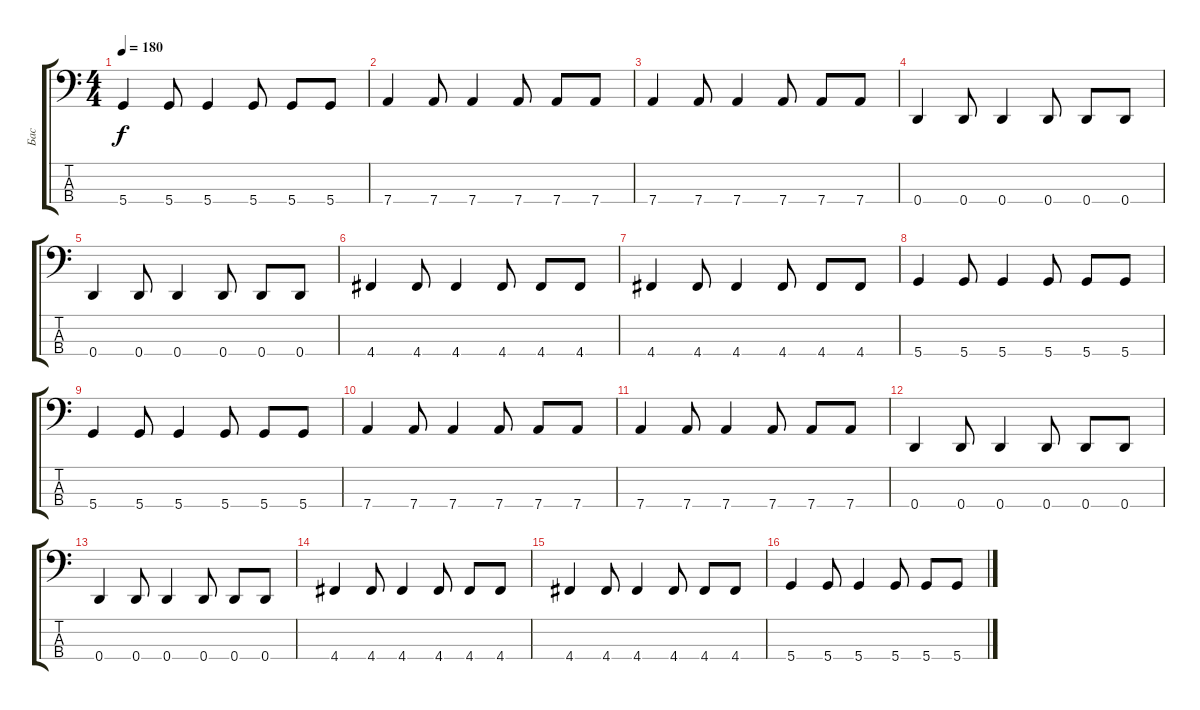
\track ("Бас" "Бас") {instrument slapbass2}
\staff {score tabs}
\tuning (G2 D2 A1 D1) {hide}
\ts (4 4)
\tempo 180
\clef f4
\ks c
5.4.4{dy f} 5.4.8 5.4.4 5.4.8 5.4.8 5.4.8 |
7.4.4 7.4.8 7.4.4 7.4.8 7.4.8 7.4.8 |
7.4.4 7.4.8 7.4.4 7.4.8 7.4.8 7.4.8 |
0.4.4 0.4.8 0.4.4 0.4.8 0.4.8 0.4.8 |
0.4.4 0.4.8 0.4.4 0.4.8 0.4.8 0.4.8 |
4.4.4 4.4.8 4.4.4 4.4.8 4.4.8 4.4.8 |
4.4.4 4.4.8 4.4.4 4.4.8 4.4.8 4.4.8 |
5.4.4 5.4.8 5.4.4 5.4.8 5.4.8 5.4.8 |
5.4.4 5.4.8 5.4.4 5.4.8 5.4.8 5.4.8 |
7.4.4 7.4.8 7.4.4 7.4.8 7.4.8 7.4.8 |
7.4.4 7.4.8 7.4.4 7.4.8 7.4.8 7.4.8 |
0.4.4 0.4.8 0.4.4 0.4.8 0.4.8 0.4.8 |
0.4.4 0.4.8 0.4.4 0.4.8 0.4.8 0.4.8 |
4.4.4 4.4.8 4.4.4 4.4.8 4.4.8 4.4.8 |
4.4.4 4.4.8 4.4.4 4.4.8 4.4.8 4.4.8 |
5.4.4 5.4.8 5.4.4 5.4.8 5.4.8 5.4.8
